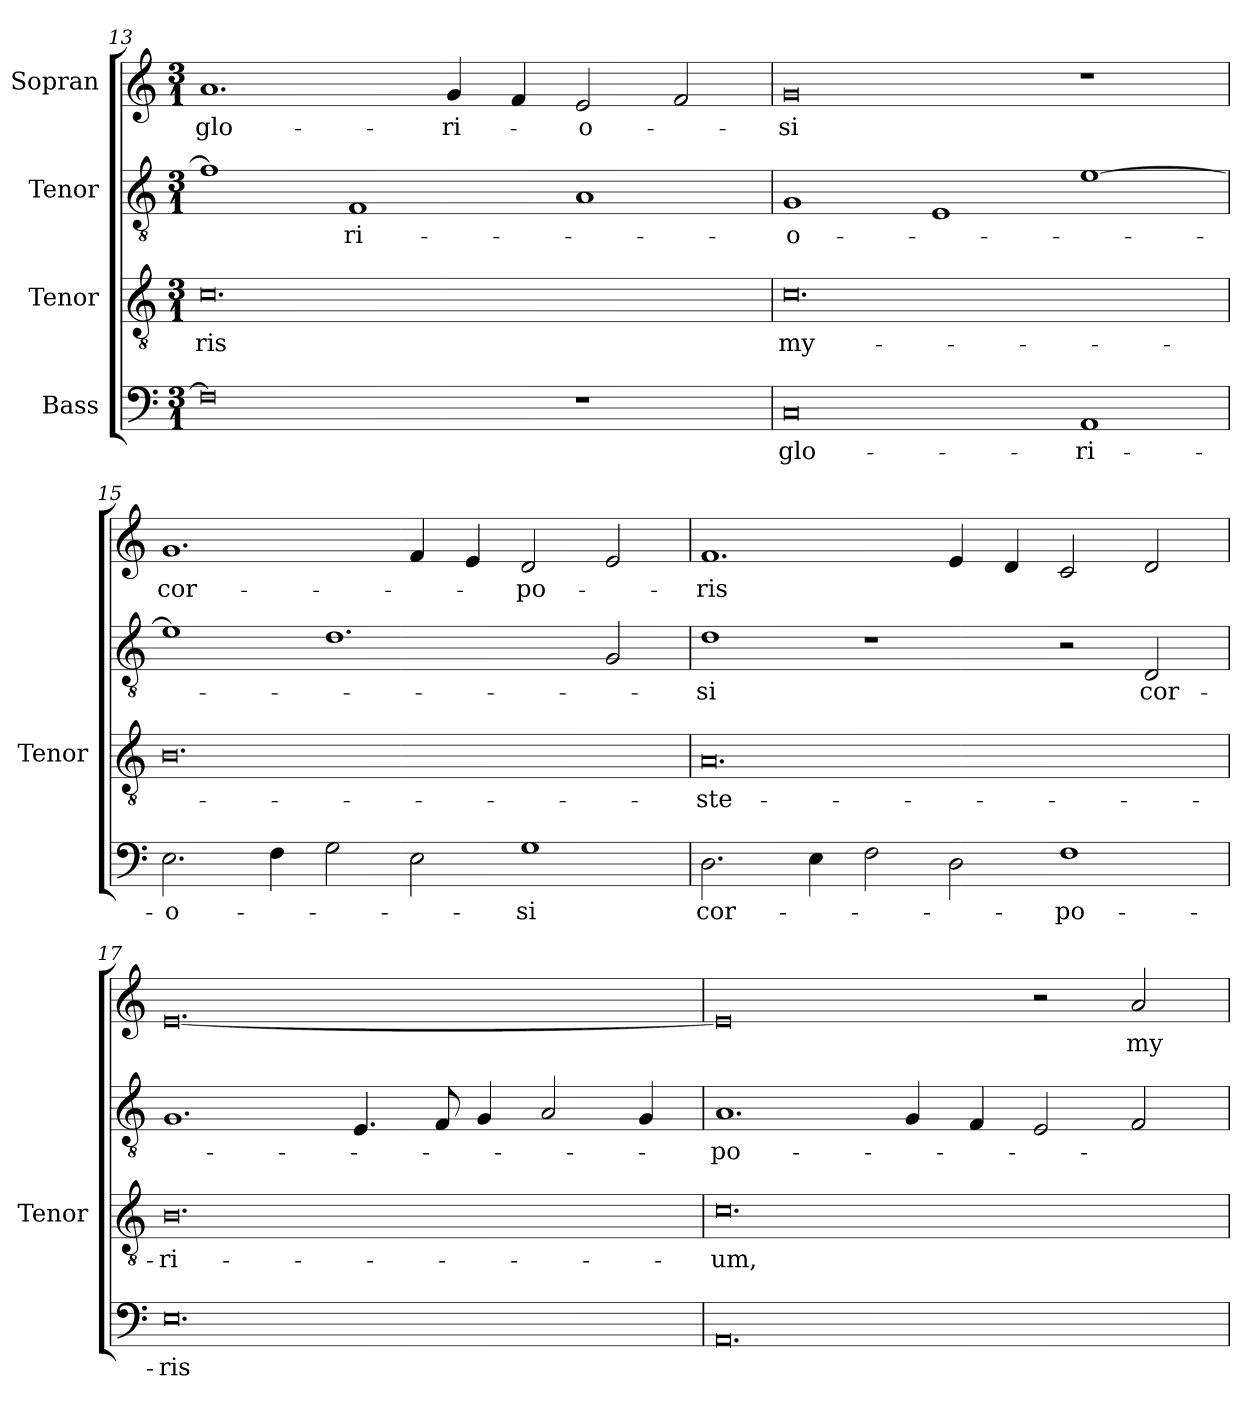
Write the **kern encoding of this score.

**kern	**text	**kern	**text	**kern	**text	**kern	**text
*part4	*part4	*part3	*part3	*part2	*part2	*part1	*part1
*staff4	*staff4	*staff3	*staff3	*staff2	*staff2	*staff1	*staff1
*I"Bass	*	*I"Tenor	*	*I"Tenor	*	*I"Sopran	*
*	*	*I'Tenor	*	*	*	*	*
*clefF4	*	*clefGv2	*	*clefGv2	*	*clefG2	*
*	*	*ITrd7c12	*	*ITrd7c12	*	*	*
*k[]	*	*k[]	*	*k[]	*	*k[]	*
*M3/1	*	*M3/1	*	*M3/1	*	*M3/1	*
=13	=13	=13	=13	=13	=13	=13	=13
!	!	!	!LO:LY:b:color=#000000	!	!	!	!
!	!	!	!	!	!	!	!LO:LY:b:color=#000000
0Fi]	.	0.Ci	-ris	1Fi]	.	1.ai	glo-
!	!	!	!	!	!LO:LY:b:color=#000000	!	!
.	.	.	.	1FFi	-ri-	.	.
!	!	!	!	!	!	!	!LO:LY:b:color=#000000
.	.	.	.	.	.	4gi/	-ri-
.	.	.	.	.	.	4fi/	.
!	!	!	!	!	!	!	!LO:LY:b:color=#000000
1r	.	.	.	1AAi	.	2ei/	-o-
.	.	.	.	.	.	2fi/	.
=14	=14	=14	=14	=14	=14	=14	=14
!	!LO:LY:b:color=#000000	!	!	!	!	!	!
!	!	!	!LO:LY:b:color=#000000	!	!	!	!
!	!	!	!	!	!LO:LY:b:color=#000000	!	!
!	!	!	!	!	!	!	!LO:LY:b:color=#000000
0Ci	glo-	0.Ci	my-	1GGi	-o-	0gi	-si
.	.	.	.	1EEi	.	.	.
!	!LO:LY:b:color=#000000	!	!	!	!	!	!
1AAi	-ri-	.	.	[>1Ei	.	1r	.
=15	=15	=15	=15	=15	=15	=15	=15
!	!LO:LY:b:color=#000000	!	!	!	!	!	!
!	!	!	!	!	!	!	!LO:LY:b:color=#000000
2.Ei\	-o-	0.BBi	.	1Ei]	.	1.gi	cor-
4Fi\	.	.	.	.	.	.	.
2Gi\	.	.	.	1.Di	.	.	.
2Ei\	.	.	.	.	.	4fi/	.
.	.	.	.	.	.	4ei/	.
!	!LO:LY:b:color=#000000	!	!	!	!	!	!
!	!	!	!	!	!	!	!LO:LY:b:color=#000000
1Gi	-si	.	.	.	.	2di/	-po-
.	.	.	.	2GGi/	.	2ei/	.
=16	=16	=16	=16	=16	=16	=16	=16
!	!LO:LY:b:color=#000000	!	!	!	!	!	!
!	!	!	!LO:LY:b:color=#000000	!	!	!	!
!	!	!	!	!	!LO:LY:b:color=#000000	!	!
!	!	!	!	!	!	!	!LO:LY:b:color=#000000
2.Di\	cor-	0.AAi	-ste-	1Di	-si	1.fi	-ris
4Ei\	.	.	.	.	.	.	.
2Fi\	.	.	.	1r	.	.	.
2Di\	.	.	.	.	.	4ei/	.
.	.	.	.	.	.	4di/	.
!	!LO:LY:b:color=#000000	!	!	!	!	!	!
1Fi	-po-	.	.	2r	.	2ci/	.
!	!	!	!	!	!LO:LY:b:color=#000000	!	!
.	.	.	.	2DDi/	cor-	2di/	.
!!LO:PB:g=z
=17	=17	=17	=17	=17	=17	=17	=17
!	!LO:LY:b:color=#000000	!	!	!	!	!	!
!	!	!	!LO:LY:b:color=#000000	!	!	!	!
0.Ei	-ris	0.BBi	-ri-	1.GGi	.	[<0.ei	.
.	.	.	.	4.EEi/	.	.	.
.	.	.	.	8FFi/	.	.	.
.	.	.	.	4GGi/	.	.	.
.	.	.	.	2AAi/	.	.	.
.	.	.	.	4GGi/	.	.	.
=18	=18	=18	=18	=18	=18	=18	=18
!	!	!	!LO:LY:b:color=#000000	!	!	!	!
!	!	!	!	!	!LO:LY:b:color=#000000	!	!
0.AAi	.	0.Ci	-um,	1.AAi	-po-	0ei]	.
.	.	.	.	4GGi/	.	.	.
.	.	.	.	4FFi/	.	.	.
.	.	.	.	2EEi/	.	2r	.
!	!	!	!	!	!	!	!LO:LY:b:color=#000000
.	.	.	.	2FFi/	.	2ai/	my-
=	=	=	=	=	=	=	=
*-	*-	*-	*-	*-	*-	*-	*-
